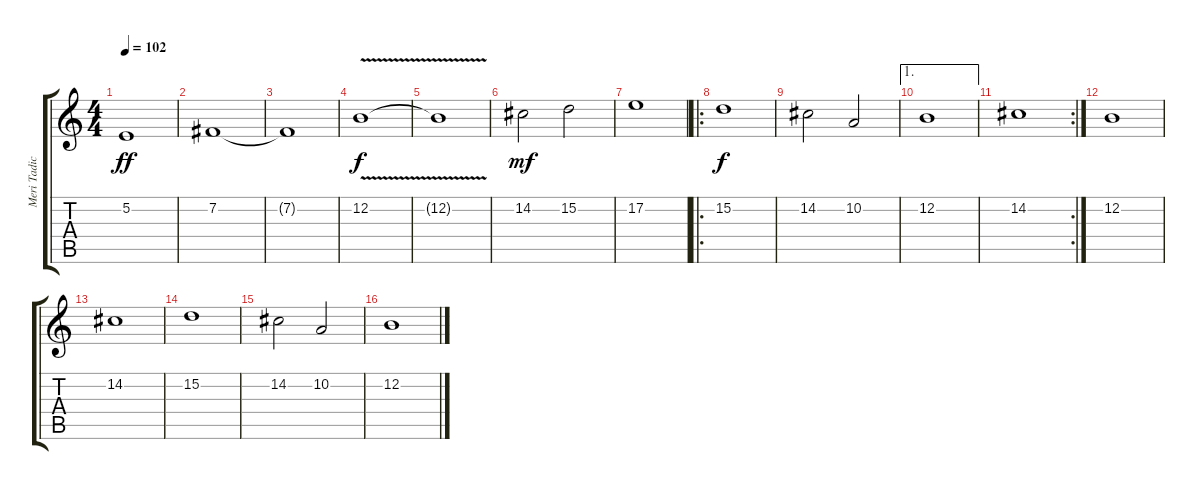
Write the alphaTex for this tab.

\track ("Meri Tadic" "Meri Tadic") {instrument fiddle}
\staff {score tabs}
\tuning (E4 B3 G3 D3 A2 E2) {hide}
\ts (4 4)
\tempo 102
\clef g2
\ks c
5.2.1{dy ff} |
7.2.1 |
7.2{t}.1 |
12.2{v}.1{dy f} |
12.2{t}.1 |
14.2.2{dy mf} 15.2.2 |
17.2.1 |
\ro
15.2.1{dy f} |
14.2.2 10.2.2 |
\ae 1
12.2.1 |
\rc 2
14.2.1 |
12.2.1 |
14.2.1 |
15.2.1 |
14.2.2 10.2.2 |
12.2.1
